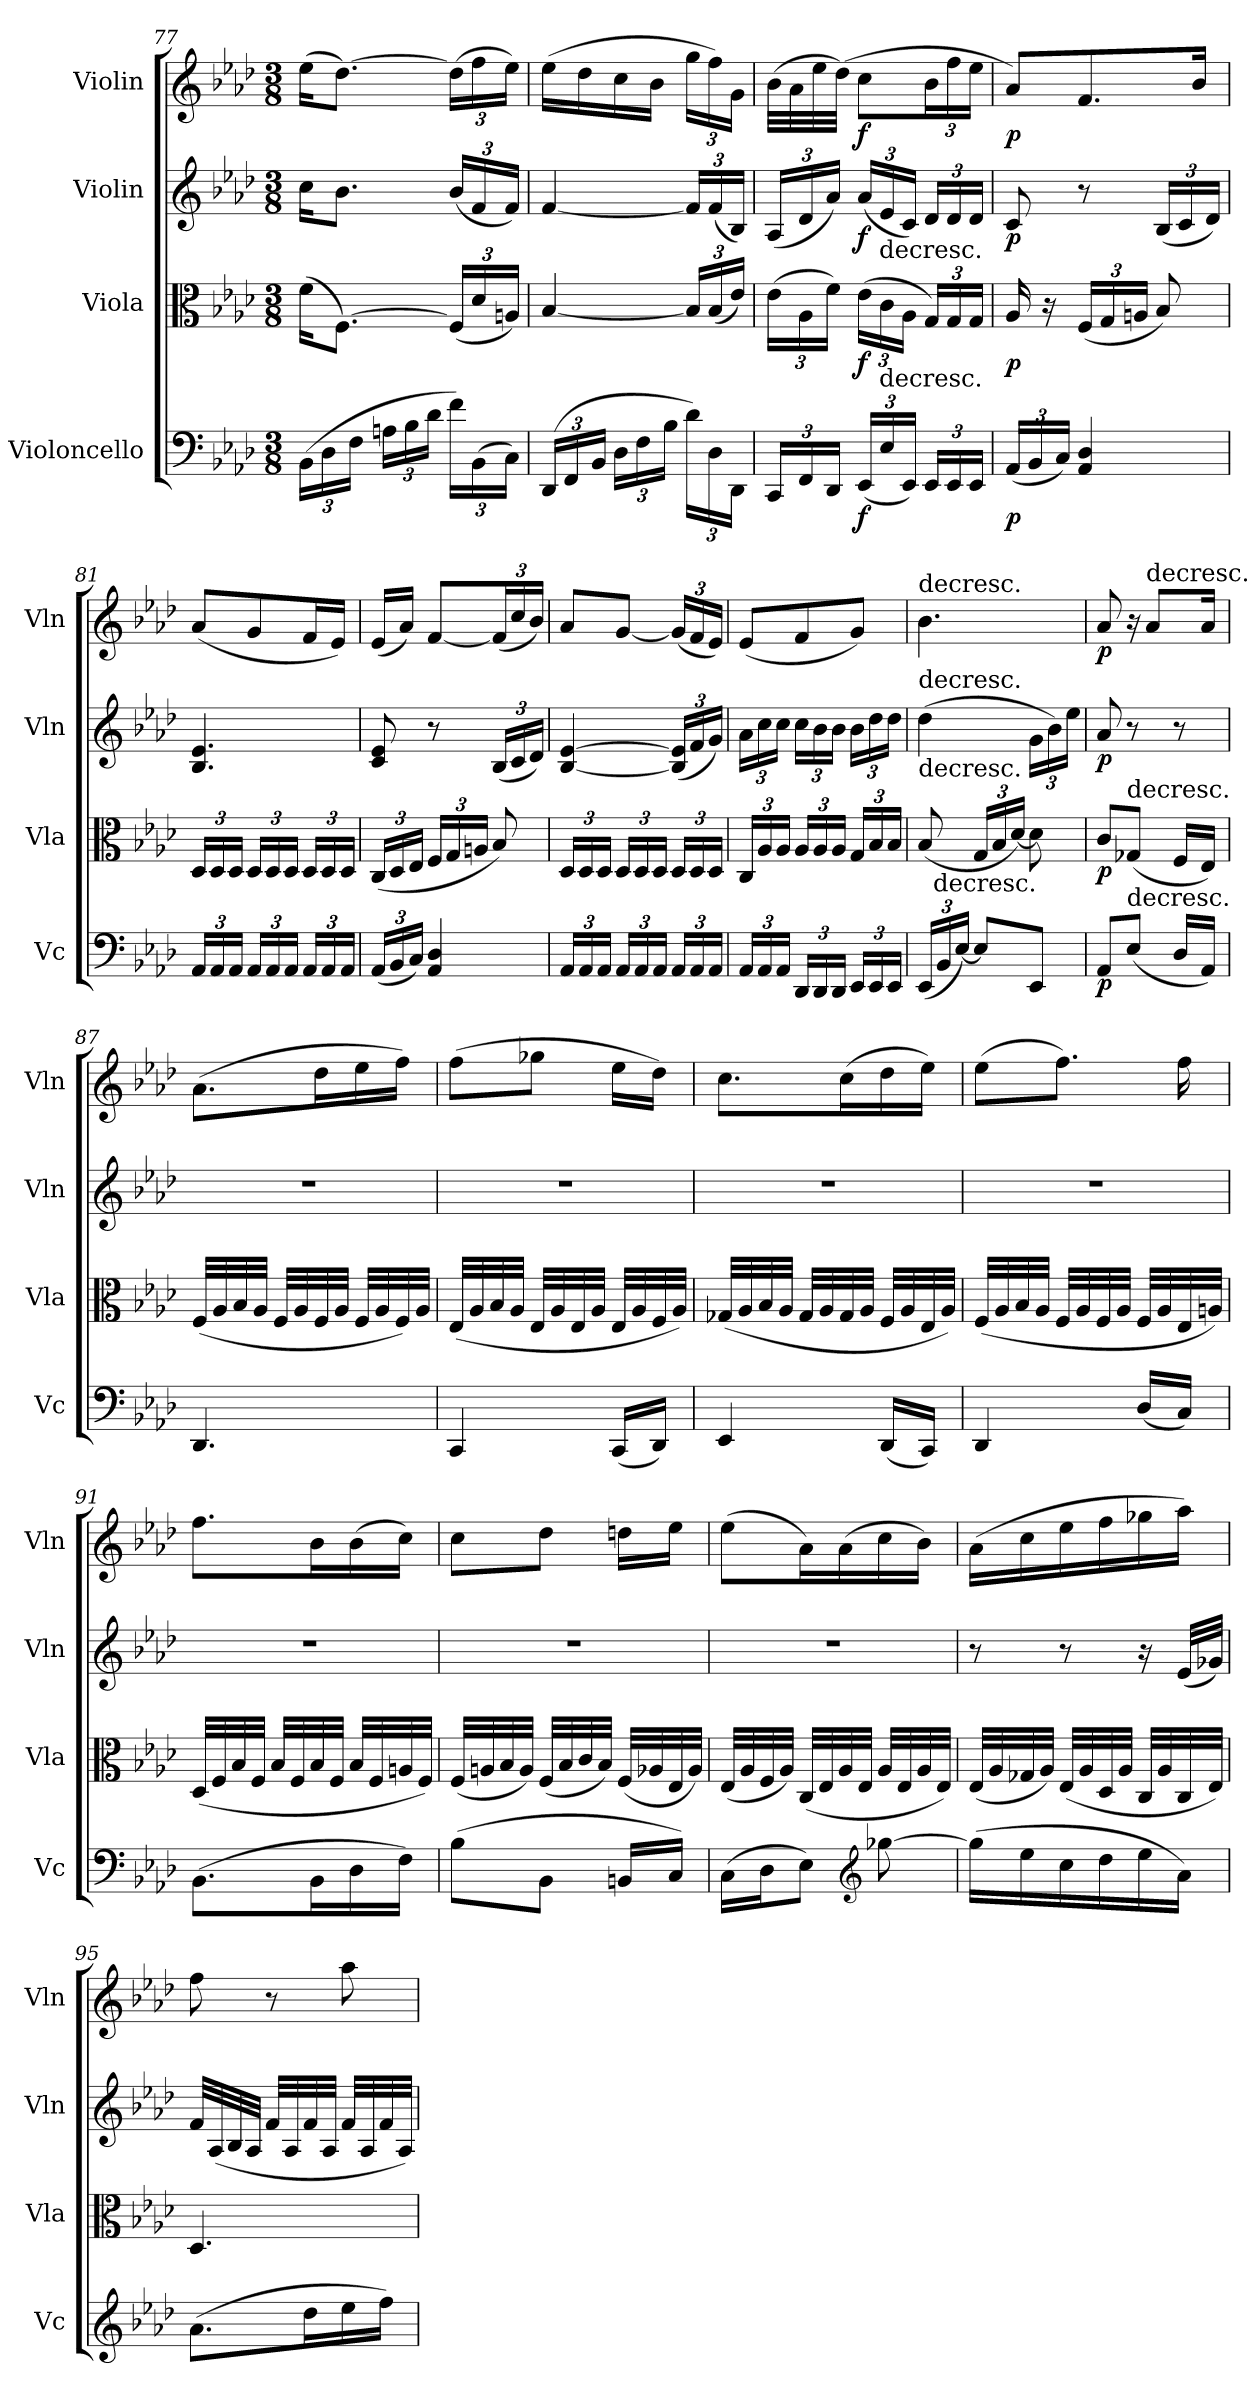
**kern	**dynam	**kern	**dynam	**kern	**dynam	**kern	**dynam
*part4	*part4	*part3	*part3	*part2	*part2	*part1	*part1
*staff4	*staff4	*staff3	*staff3	*staff2	*staff2	*staff1	*staff1
*I"Violoncello	*	*I"Viola	*	*I"Violin	*	*I"Violin	*
*I'Vc	*	*I'Vla	*	*I'Vln	*	*I'Vln	*
*clefF4	*	*clefC3	*	*clefG2	*	*clefG2	*
*k[b-e-a-d-]	*	*k[b-e-a-d-]	*	*k[b-e-a-d-]	*	*k[b-e-a-d-]	*
*M3/8	*	*M3/8	*	*M3/8	*	*M3/8	*
=77	=77	=77	=77	=77	=77	=77	=77
(24BB-\LL	.	(16f\KL	.	16cc\KL	.	(16ee-\KL	.
24D-\	.	.	.	.	.	.	.
.	.	[8.F\J)	.	8.b-\J	.	[8.dd-\J)	.
24F\JJ	.	.	.	.	.	.	.
24An\LL	.	.	.	.	.	.	.
24B-\	.	.	.	.	.	.	.
24d-\JJ	.	.	.	.	.	.	.
24f\LL)	.	(24F/LL]	.	(24b-/LL	.	(24dd-\LL]	.
(24BB-\	.	24d-/	.	24f/	.	24ff\	.
24C\JJ)	.	24An/JJ)	.	24f/JJ)	.	24ee-\JJ)	.
=78	=78	=78	=78	=78	=78	=78	=78
(24DD-/LL	.	[4B-/	.	[4f/	.	(16ee-\LL	.
24FF/	.	.	.	.	.	.	.
.	.	.	.	.	.	16dd-\	.
24BB-/JJ	.	.	.	.	.	.	.
24D-\LL	.	.	.	.	.	16cc\	.
24F\	.	.	.	.	.	.	.
.	.	.	.	.	.	16b-\JJ	.
24B-\JJ	.	.	.	.	.	.	.
24d-\LL)	.	24B-/LL]	.	24f/LL]	.	24gg\LL	.
24D-\	.	(24B-/	.	(24f/	.	24ff\)	.
24DD-\JJ	.	24e-/JJ)	.	24B-/JJ)	.	24g\JJ	.
=79	=79	=79	=79	=79	=79	=79	=79
24CC/LL	.	(24e-\LL	.	(24A-/LL	.	(32b-\LLL	.
.	.	.	.	.	.	32a-\	.
24FF/	.	24A-\	.	24d-/	.	.	.
.	.	.	.	.	.	32ee-\	.
24DD-/JJ	.	24f\JJ)	.	24a-/JJ)	.	.	.
.	.	.	.	.	.	(32dd-\JJJ)	.
(24EE-/LL	f	(24e-\LL	f	(24a-/LL	f	8cc\L	f
!	!	!LO:TX:t=decresc.	!	!	!	!	!
!LO:TX:t=decresc.	!	!	!	!	!	!	!
24E-/	.	24c\	.	24e-/	.	.	.
24EE-/JJ)	.	24A-\JJ	.	24c/JJ)	.	.	.
24EE-/LL	.	24G/LL)	.	24d-/LL	.	24b-\L	.
24EE-/	.	24G/	.	24d-/	.	24ff\	.
24EE-/JJ	.	24G/JJ	.	24d-/JJ	.	24ee-\JJ	.
=80	=80	=80	=80	=80	=80	=80	=80
(24AA-/LL	p	16A-/	p	8c/	p	8a-/L)	p
24BB-/	.	.	.	.	.	.	.
.	.	16r	.	.	.	.	.
24C/JJ)	.	.	.	.	.	.	.
4AA-/ 4D-/	.	(24F/LL	.	8r	.	8.f/	.
.	.	24G/	.	.	.	.	.
.	.	24An/JJ	.	.	.	.	.
.	.	8B-/)	.	(24B-/LL	.	.	.
.	.	.	.	24c/	.	.	.
.	.	.	.	.	.	16b-/Jk	.
.	.	.	.	24d-/JJ)	.	.	.
=81	=81	=81	=81	=81	=81	=81	=81
24AA-/LL	.	24D-/LL	.	4.B-/ 4.e-/	.	(8a-/L	.
24AA-/	.	24D-/	.	.	.	.	.
24AA-/JJ	.	24D-/JJ	.	.	.	.	.
24AA-/LL	.	24D-/LL	.	.	.	8g/	.
24AA-/	.	24D-/	.	.	.	.	.
24AA-/JJ	.	24D-/JJ	.	.	.	.	.
24AA-/LL	.	24D-/LL	.	.	.	16f/L	.
24AA-/	.	24D-/	.	.	.	.	.
.	.	.	.	.	.	16e-/JJ)	.
24AA-/JJ	.	24D-/JJ	.	.	.	.	.
=82	=82	=82	=82	=82	=82	=82	=82
(24AA-/LL	.	(24C/LL	.	8c/ 8e-/	.	(16e-/LL	.
24BB-/	.	24D-/	.	.	.	.	.
.	.	.	.	.	.	16a-/JJ)	.
24C/JJ)	.	24E-/JJ	.	.	.	.	.
4AA-/ 4D-/	.	24F/LL	.	8r	.	[8f/L	.
.	.	24G/	.	.	.	.	.
.	.	24An/JJ	.	.	.	.	.
.	.	8B-/)	.	(24B-/LL	.	(24f/L]	.
.	.	.	.	24c/	.	24cc/	.
.	.	.	.	24d-/JJ)	.	24b-/JJ)	.
=83	=83	=83	=83	=83	=83	=83	=83
24AA-/LL	.	24D-/LL	.	[4B-/ [4e-/	.	8a-/L	.
24AA-/	.	24D-/	.	.	.	.	.
24AA-/JJ	.	24D-/JJ	.	.	.	.	.
24AA-/LL	.	24D-/LL	.	.	.	[8g/J	.
24AA-/	.	24D-/	.	.	.	.	.
24AA-/JJ	.	24D-/JJ	.	.	.	.	.
24AA-/LL	.	24D-/LL	.	(24B-]/ 24e-]/LL	.	(24g/LL]	.
24AA-/	.	24D-/	.	24f/	.	24f/	.
24AA-/JJ	.	24D-/JJ	.	24g/JJ)	.	24e-/JJ)	.
=84	=84	=84	=84	=84	=84	=84	=84
24AA-/LL	.	24C/LL	.	24a-\LL	.	(8e-/L	.
24AA-/	.	24A-/	.	24cc\	.	.	.
24AA-/JJ	.	24A-/JJ	.	24cc\JJ	.	.	.
24DD-/LL	.	24A-/LL	.	24cc\LL	.	8f/	.
24DD-/	.	24A-/	.	24b-\	.	.	.
24DD-/JJ	.	24A-/JJ	.	24b-\JJ	.	.	.
24EE-/LL	.	24G/LL	.	24b-\LL	.	8g/J)	.
24EE-/	.	24B-/	.	24dd-\	.	.	.
24EE-/JJ	.	24B-/JJ	.	24dd-\JJ	.	.	.
=85	=85	=85	=85	=85	=85	=85	=85
!	!	!	!	!	!	!LO:TX:t=decresc.	!
!	!	!	!	!LO:TX:t=decresc.	!	!	!
!	!	!LO:TX:t=decresc.	!	!	!	!	!
(24EE-/LL	.	(8B-/	.	(4dd-\	.	4.b-\	.
!LO:TX:t=decresc.	!	!	!	!	!	!	!
24BB-/	.	.	.	.	.	.	.
[24E-/JJ)	.	.	.	.	.	.	.
8E-/L]	.	24G/LL	.	.	.	.	.
.	.	24B-/	.	.	.	.	.
.	.	[24d-/JJ)	.	.	.	.	.
8EE-/J	.	8d-\]	.	24g\LL	.	.	.
.	.	.	.	24b-\)	.	.	.
.	.	.	.	24ee-\JJ	.	.	.
=86	=86	=86	=86	=86	=86	=86	=86
8AA-/L	p	8c/L	p	8a-/	p	8a-/	p
!	!	!LO:TX:t=decresc.	!	!	!	!	!
!LO:TX:t=decresc.	!	!	!	!	!	!	!
(8E-/J	.	(8G-X/J	.	8r	.	16r	.
!	!	!	!	!	!	!LO:TX:t=decresc.	!
.	.	.	.	.	.	8a-/L	.
16D-/LL	.	16F/LL	.	8r	.	.	.
16AA-/JJ)	.	16E-/JJ)	.	.	.	16a-/Jk	.
=87	=87	=87	=87	=87	=87	=87	=87
4.DD-/	.	(32F/LLL	.	4.r	.	(8.a-\L	.
.	.	32A-/	.	.	.	.	.
.	.	32B-/	.	.	.	.	.
.	.	32A-/JJJ	.	.	.	.	.
.	.	32F/LLL	.	.	.	.	.
.	.	32A-/	.	.	.	.	.
.	.	32F/	.	.	.	16dd-\L	.
.	.	32A-/JJJ	.	.	.	.	.
.	.	32F/LLL	.	.	.	16ee-\	.
.	.	32A-/	.	.	.	.	.
.	.	32F/)	.	.	.	16ff\JJ)	.
.	.	32A-/JJJ	.	.	.	.	.
=88	=88	=88	=88	=88	=88	=88	=88
4CC/	.	(32E-/LLL	.	4.r	.	(8ff\L	.
.	.	32A-/	.	.	.	.	.
.	.	32B-/	.	.	.	.	.
.	.	32A-/JJJ	.	.	.	.	.
.	.	32E-/LLL	.	.	.	8gg-X\J	.
.	.	32A-/	.	.	.	.	.
.	.	32E-/	.	.	.	.	.
.	.	32A-/JJJ	.	.	.	.	.
(16CC/LL	.	32E-/LLL	.	.	.	16ee-\LL	.
.	.	32A-/	.	.	.	.	.
16DD-/JJ)	.	32F/	.	.	.	16dd-\JJ)	.
.	.	32A-/JJJ)	.	.	.	.	.
=89	=89	=89	=89	=89	=89	=89	=89
4EE-/	.	(32G-X/LLL	.	4.r	.	8.cc\L	.
.	.	32A-/	.	.	.	.	.
.	.	32B-/	.	.	.	.	.
.	.	32A-/JJJ	.	.	.	.	.
.	.	32G-/LLL	.	.	.	.	.
.	.	32A-/	.	.	.	.	.
.	.	32G-/	.	.	.	(16cc\L	.
.	.	32A-/JJJ	.	.	.	.	.
(16DD-/LL	.	32F/LLL	.	.	.	16dd-\	.
.	.	32A-/	.	.	.	.	.
16CC/JJ)	.	32E-/	.	.	.	16ee-\JJ)	.
.	.	32A-/JJJ)	.	.	.	.	.
=90	=90	=90	=90	=90	=90	=90	=90
4DD-/	.	(32F/LLL	.	4.r	.	(8ee-\L	.
.	.	32A-/	.	.	.	.	.
.	.	32B-/	.	.	.	.	.
.	.	32A-/JJJ	.	.	.	.	.
.	.	32F/LLL	.	.	.	8.ff\J)	.
.	.	32A-/	.	.	.	.	.
.	.	32F/	.	.	.	.	.
.	.	32A-/JJJ	.	.	.	.	.
(16D-/LL	.	32F/LLL	.	.	.	.	.
.	.	32A-/	.	.	.	.	.
16C/JJ)	.	32E-/	.	.	.	16ff\	.
.	.	32An/JJJ)	.	.	.	.	.
=91	=91	=91	=91	=91	=91	=91	=91
(8.BB-\L	.	(32D-/LLL	.	4.r	.	8.ff\L	.
.	.	32F/	.	.	.	.	.
.	.	32B-/	.	.	.	.	.
.	.	32F/JJJ	.	.	.	.	.
.	.	32B-/LLL	.	.	.	.	.
.	.	32F/	.	.	.	.	.
16BB-\L	.	32B-/	.	.	.	16b-\L	.
.	.	32F/JJJ	.	.	.	.	.
16D-\	.	32B-/LLL	.	.	.	(16b-\	.
.	.	32F/	.	.	.	.	.
16F\JJ)	.	32An/	.	.	.	16cc\JJ)	.
.	.	32F/JJJ)	.	.	.	.	.
=92	=92	=92	=92	=92	=92	=92	=92
(8B-\L	.	(32F/LLL	.	4.r	.	8cc\L	.
.	.	32An/	.	.	.	.	.
.	.	32B-/	.	.	.	.	.
.	.	32A/JJJ)	.	.	.	.	.
8BB-\J	.	(32F/LLL	.	.	.	8dd-\J	.
.	.	32B-/	.	.	.	.	.
.	.	32c/	.	.	.	.	.
.	.	32B-/JJJ)	.	.	.	.	.
16BBn/LL	.	(32F/LLL	.	.	.	16ddn\LL	.
.	.	32A-X/	.	.	.	.	.
16C/JJ)	.	32E-/	.	.	.	16ee-\JJ	.
.	.	32A-/JJJ)	.	.	.	.	.
=93	=93	=93	=93	=93	=93	=93	=93
(16C\LL	.	(32E-/LLL	.	4.r	.	(8ee-\L	.
.	.	32A-/	.	.	.	.	.
16D-\J	.	32F/	.	.	.	.	.
.	.	32A-/JJJ)	.	.	.	.	.
8E-\J)	.	(32C/LLL	.	.	.	16a-\L)	.
.	.	32E-/	.	.	.	.	.
.	.	32A-/	.	.	.	(16a-\	.
.	.	32E-/JJJ	.	.	.	.	.
*clefG2	*	*	*	*	*	*	*
[8gg-X\	.	32A-/LLL	.	.	.	16cc\	.
.	.	32E-/	.	.	.	.	.
.	.	32A-/	.	.	.	16b-\JJ)	.
.	.	32E-/JJJ)	.	.	.	.	.
=94	=94	=94	=94	=94	=94	=94	=94
(16gg-\LL]	.	(32E-/LLL	.	8r	.	(16a-\LL	.
.	.	32A-/	.	.	.	.	.
16ee-\	.	32G-X/	.	.	.	16cc\	.
.	.	32A-/JJJ)	.	.	.	.	.
16cc\	.	(32E-/LLL	.	8r	.	16ee-\	.
.	.	32A-/	.	.	.	.	.
16dd-\	.	32D-/	.	.	.	16ff\	.
.	.	32A-/JJJ	.	.	.	.	.
16ee-\	.	32C/LLL	.	16r	.	16gg-X\	.
.	.	32A-/	.	.	.	.	.
16a-\JJ)	.	32C/	.	(32e-/LLL	.	16aa-\JJ)	.
.	.	32E-/JJJ)	.	32g-X/JJJ)	.	.	.
=95	=95	=95	=95	=95	=95	=95	=95
(8.a-\L	.	4.D-/	.	32f/LLL	.	8ff\	.
.	.	.	.	(32A-/	.	.	.
.	.	.	.	32B-/	.	.	.
.	.	.	.	32A-/JJJ	.	.	.
.	.	.	.	32f/LLL	.	8r	.
.	.	.	.	32A-/	.	.	.
16dd-\L	.	.	.	32f/	.	.	.
.	.	.	.	32A-/JJJ	.	.	.
16ee-\	.	.	.	32f/LLL	.	8aa-\	.
.	.	.	.	32A-/	.	.	.
16ff\JJ)	.	.	.	32f/	.	.	.
.	.	.	.	32A-/JJJ)	.	.	.
=	=	=	=	=	=	=	=
*-	*-	*-	*-	*-	*-	*-	*-
